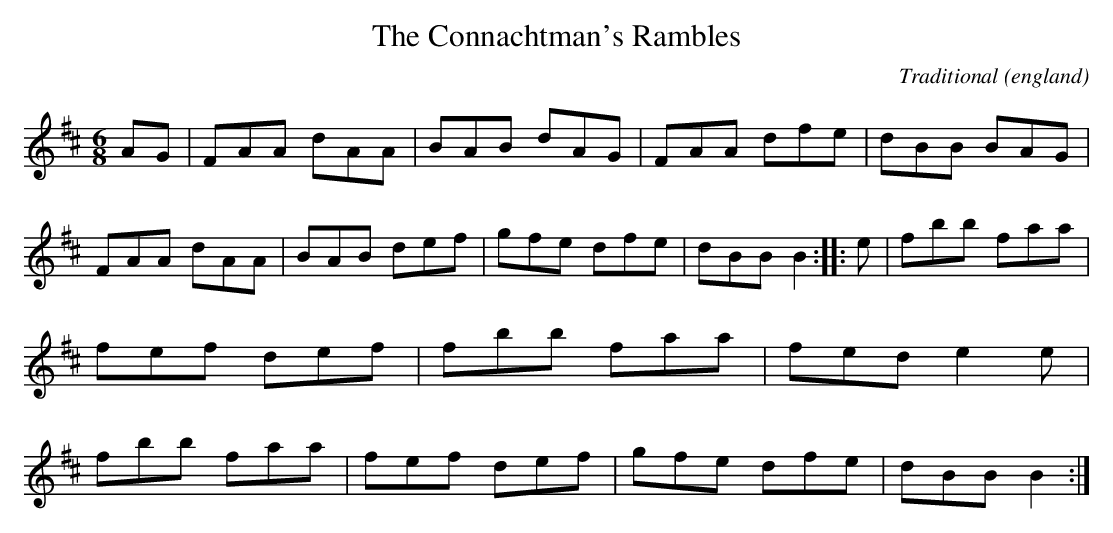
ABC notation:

X:1
T:Connachtman's Rambles, The
O:england
C:Traditional
M:6/8
K:D
E:8
AG|FAA dAA|BAB dAG|FAA dfe|dBB BAG|FAA dAA|BAB def|gfe dfe|dBB B2::\
e|fbb faa|fef def|fbb faa|fed e2 e|fbb faa|fef def|gfe dfe|dBB B2:|
